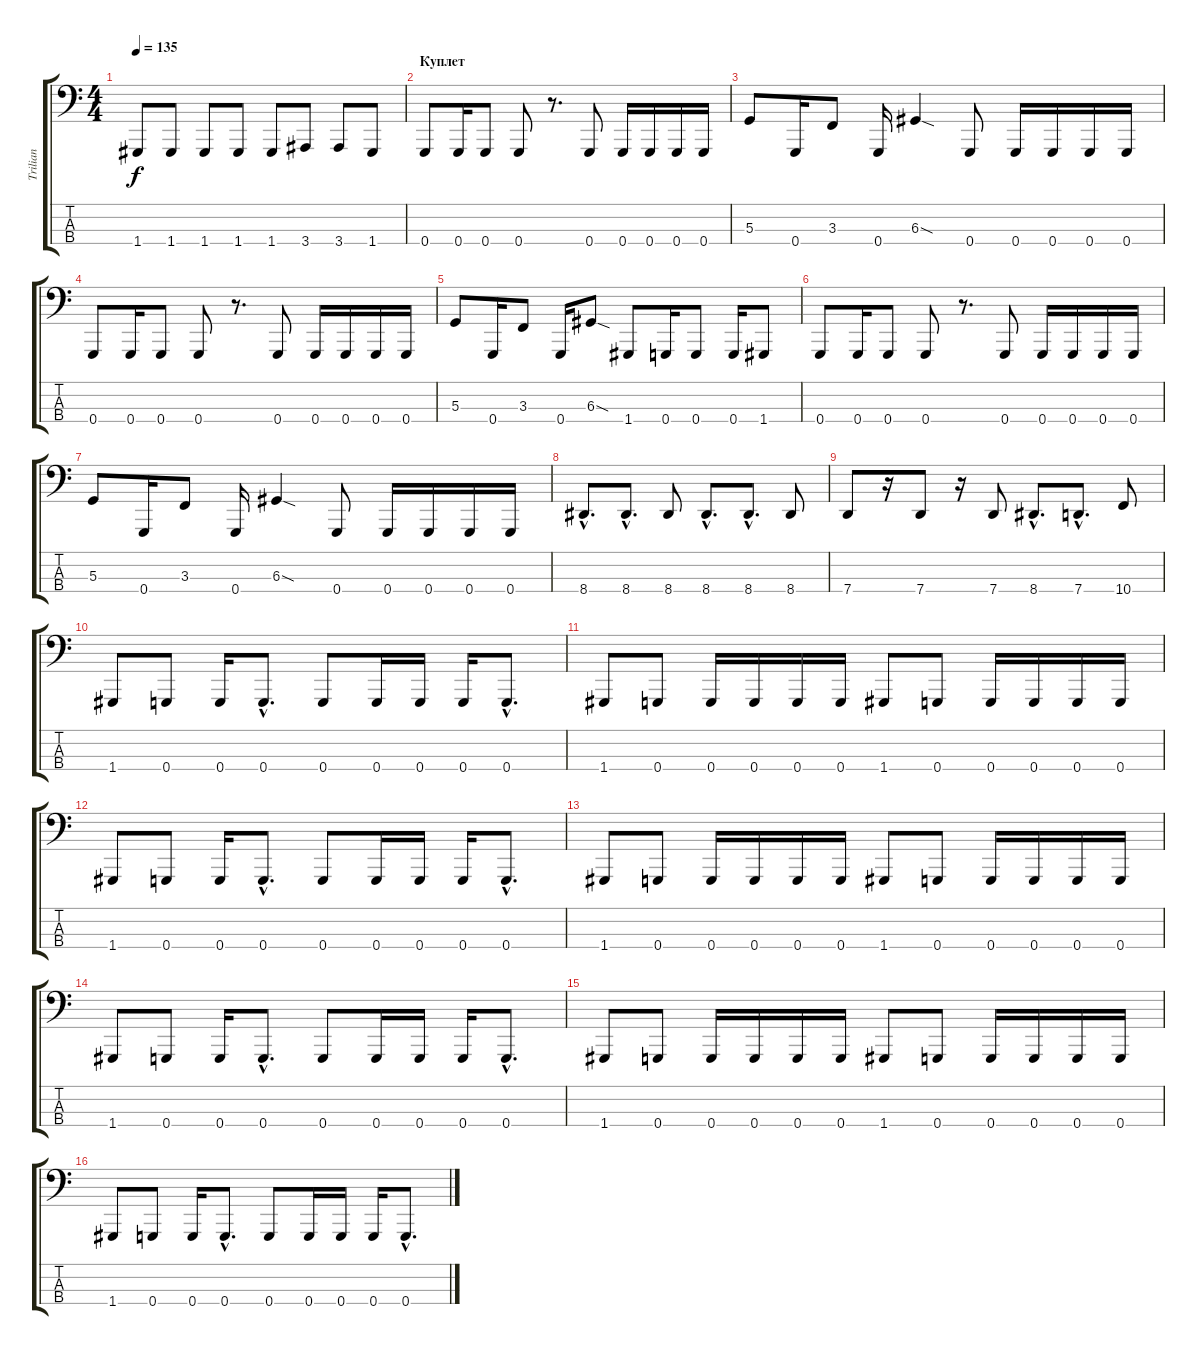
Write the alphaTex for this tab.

\track ("Trilian" "Trilian") {instrument electricbasspick}
\staff {score tabs}
\tuning (C2 G1 D1 G0) {hide}
\ts (4 4)
\tempo 135
\clef f4
\ks c
1.4.8{dy f} 1.4.8 1.4.8 1.4.8 1.4.8 3.4.8 3.4.8 1.4.8 |
\section ("" "Куплет")
0.4.8 0.4.16 0.4.8 0.4.8 r.8{d} 0.4.8 0.4.16 0.4.16 0.4.16 0.4.16 |
5.3.8 0.4.16 3.3.8 0.4.16 6.3{sod}.4 0.4.8 0.4.16 0.4.16 0.4.16 0.4.16 |
0.4.8 0.4.16 0.4.8 0.4.8 r.8{d} 0.4.8 0.4.16 0.4.16 0.4.16 0.4.16 |
5.3.8 0.4.16 3.3.8 0.4.16 6.3{sod}.8 1.4.8 0.4.16 0.4.8 0.4.16 1.4.8 |
0.4.8 0.4.16 0.4.8 0.4.8 r.8{d} 0.4.8 0.4.16 0.4.16 0.4.16 0.4.16 |
5.3.8 0.4.16 3.3.8 0.4.16 6.3{sod}.4 0.4.8 0.4.16 0.4.16 0.4.16 0.4.16 |
8.4{hac}.8{d} 8.4{hac}.8{d} 8.4.8 8.4{hac}.8{d} 8.4{hac}.8{d} 8.4.8 |
7.4.8 r.16 7.4.8 r.16 7.4.8 8.4{hac}.8{d} 7.4{hac}.8{d} 10.4.8 |
1.4.8 0.4.8 0.4.16 0.4{hac}.8{d} 0.4.8 0.4.16 0.4.16 0.4.16 0.4{hac}.8{d} |
1.4.8 0.4.8 0.4.16 0.4.16 0.4.16 0.4.16 1.4.8 0.4.8 0.4.16 0.4.16 0.4.16 0.4.16 |
1.4.8 0.4.8 0.4.16 0.4{hac}.8{d} 0.4.8 0.4.16 0.4.16 0.4.16 0.4{hac}.8{d} |
1.4.8 0.4.8 0.4.16 0.4.16 0.4.16 0.4.16 1.4.8 0.4.8 0.4.16 0.4.16 0.4.16 0.4.16 |
1.4.8 0.4.8 0.4.16 0.4{hac}.8{d} 0.4.8 0.4.16 0.4.16 0.4.16 0.4{hac}.8{d} |
1.4.8 0.4.8 0.4.16 0.4.16 0.4.16 0.4.16 1.4.8 0.4.8 0.4.16 0.4.16 0.4.16 0.4.16 |
1.4.8 0.4.8 0.4.16 0.4{hac}.8{d} 0.4.8 0.4.16 0.4.16 0.4.16 0.4{hac}.8{d}
